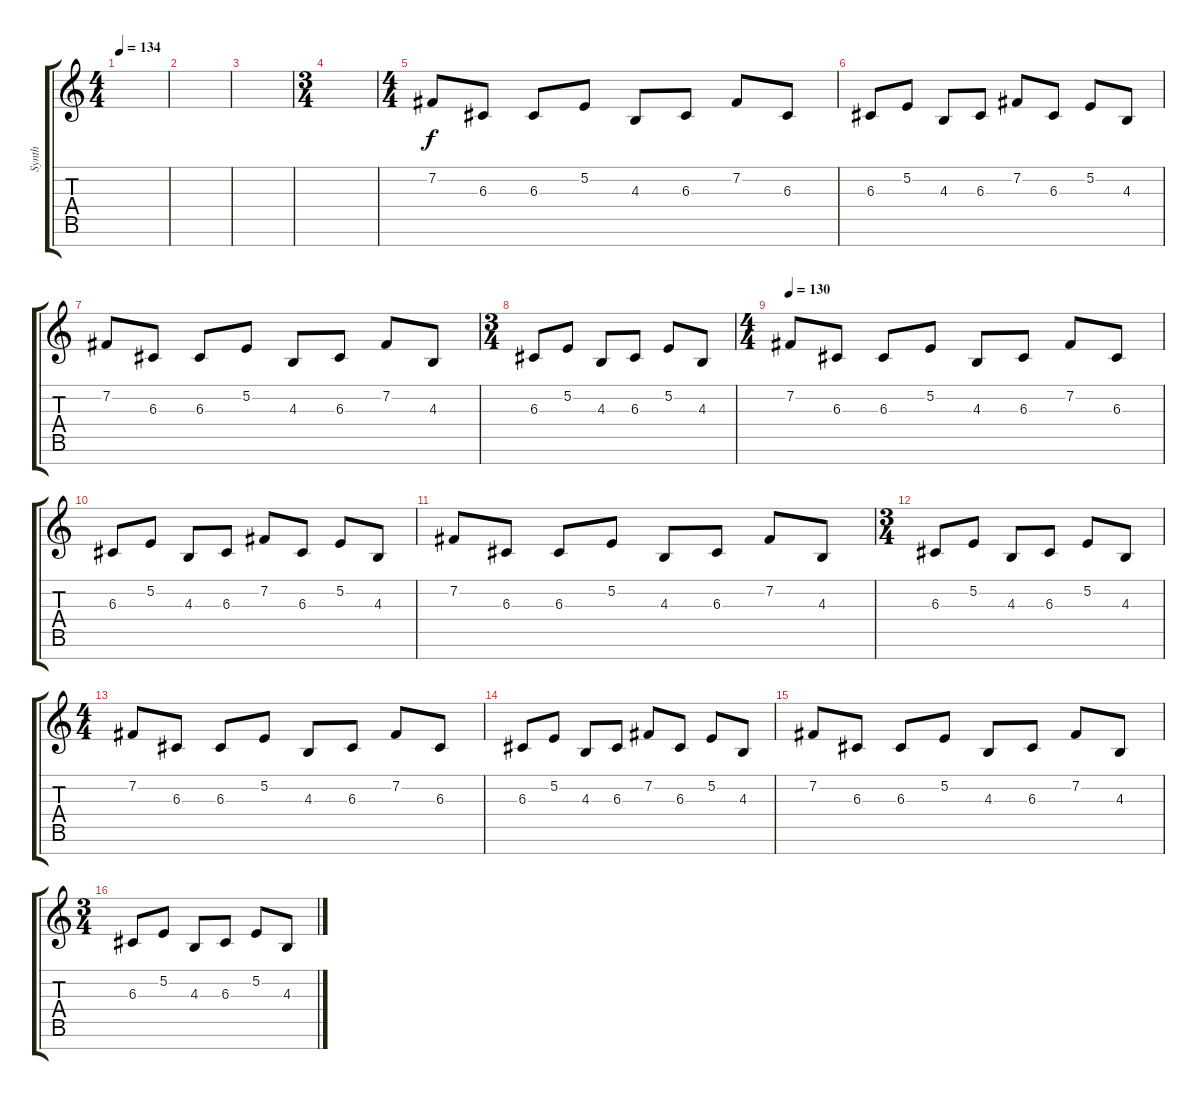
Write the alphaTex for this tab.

\track ("Synth" "Synth") {instrument reedorgan}
\staff {score tabs}
\tuning (E4 B3 G3 D3 A2 E2 B1) {hide}
\ts (4 4)
\tempo 134
\clef g2
\ks c
|
|
|
\ts (3 4)
|
\ts (4 4)
7.2.8 6.3.8 6.3.8 5.2.8 4.3.8 6.3.8 7.2.8 6.3.8 |
6.3.8 5.2.8 4.3.8 6.3.8 7.2.8 6.3.8 5.2.8 4.3.8 |
7.2.8 6.3.8 6.3.8 5.2.8 4.3.8 6.3.8 7.2.8 4.3.8 |
\ts (3 4)
6.3.8 5.2.8 4.3.8 6.3.8 5.2.8 4.3.8 |
\ts (4 4)
\tempo 130
7.2.8 6.3.8 6.3.8 5.2.8 4.3.8 6.3.8 7.2.8 6.3.8 |
6.3.8 5.2.8 4.3.8 6.3.8 7.2.8 6.3.8 5.2.8 4.3.8 |
7.2.8 6.3.8 6.3.8 5.2.8 4.3.8 6.3.8 7.2.8 4.3.8 |
\ts (3 4)
6.3.8 5.2.8 4.3.8 6.3.8 5.2.8 4.3.8 |
\ts (4 4)
7.2.8 6.3.8 6.3.8 5.2.8 4.3.8 6.3.8 7.2.8 6.3.8 |
6.3.8 5.2.8 4.3.8 6.3.8 7.2.8 6.3.8 5.2.8 4.3.8 |
7.2.8 6.3.8 6.3.8 5.2.8 4.3.8 6.3.8 7.2.8 4.3.8 |
\ts (3 4)
6.3.8 5.2.8 4.3.8 6.3.8 5.2.8 4.3.8
